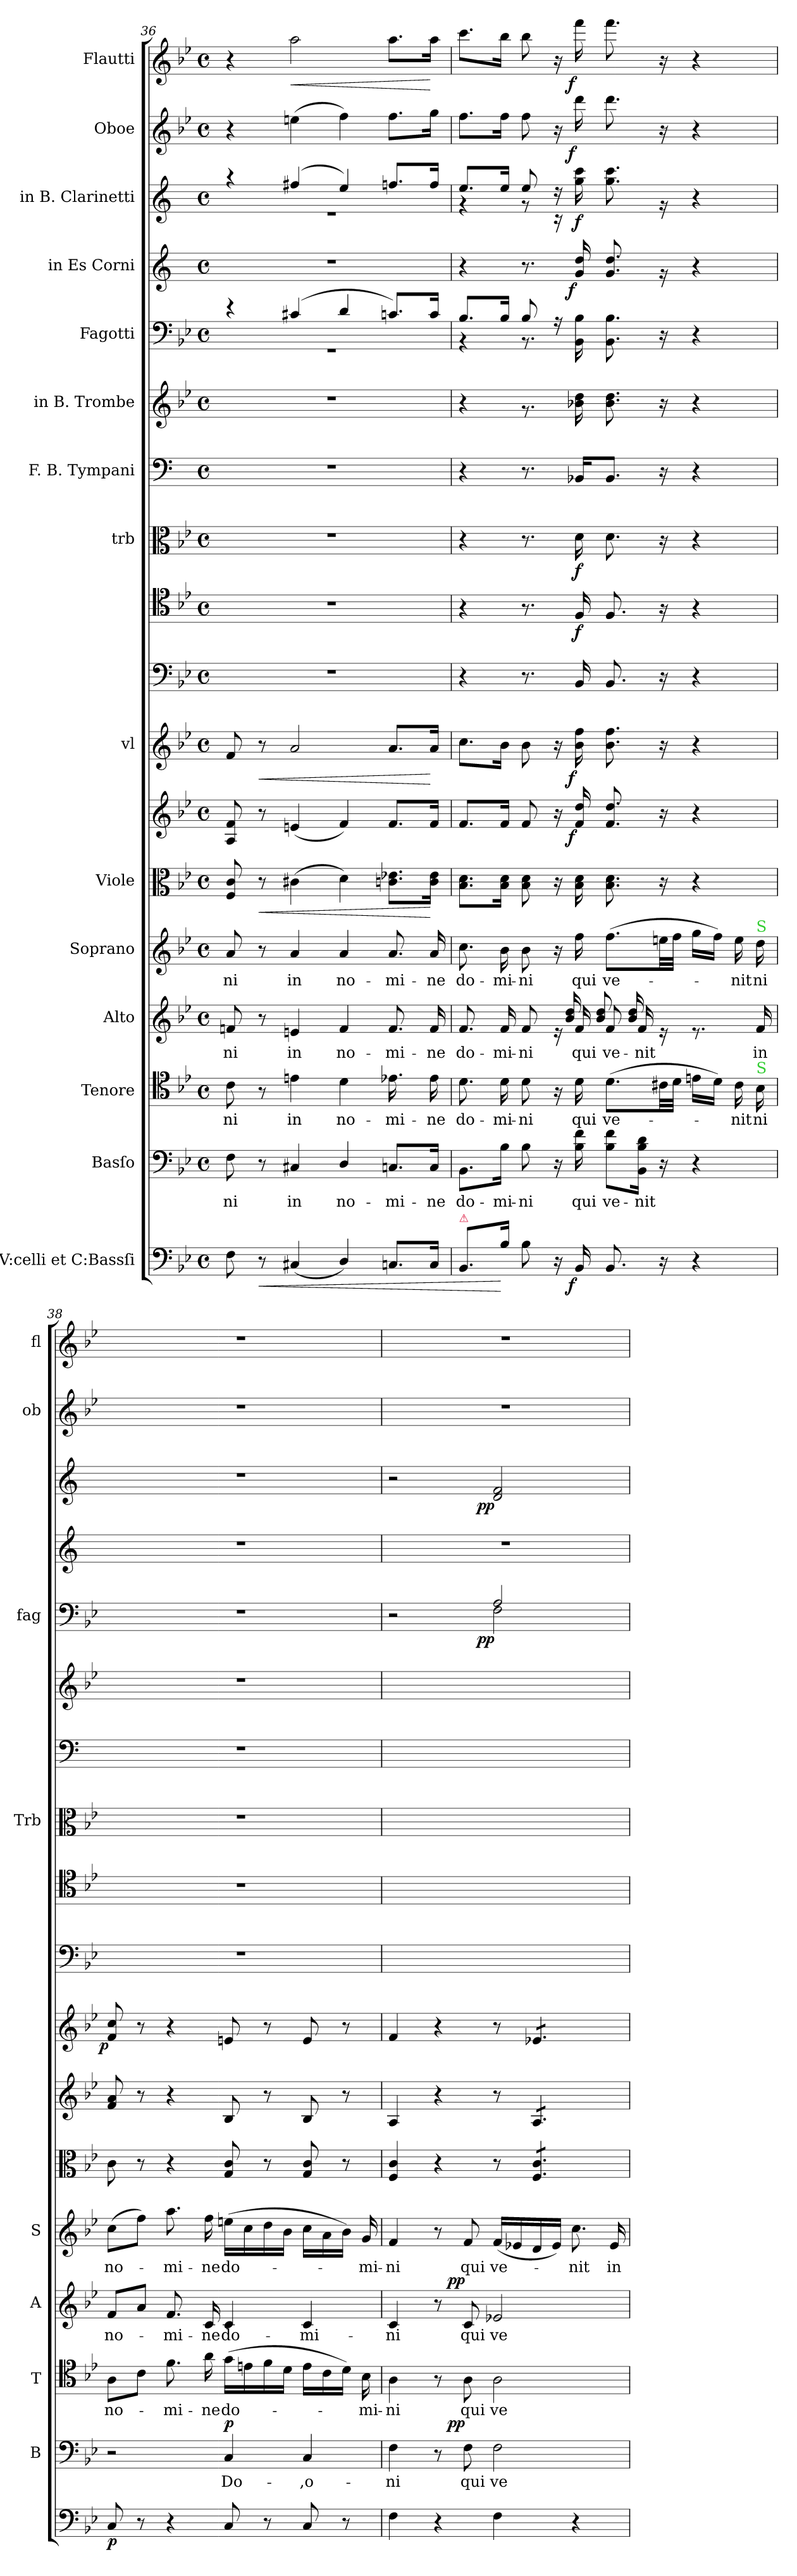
**kern	**dynam	**kern	**text	**dynam	**kern	**text	**kern	**text	**dynam	**kern	**text	**kern	**dynam	**kern	**dynam	**kern	**dynam	**kern	**kern	**dynam	**kern	**dynam	**kern	**kern	**kern	**dynam	**kern	**dynam	**kern	**dynam	**kern	**dynam	**kern	**dynam
*part18	*part18	*part17	*part17	*part17	*part16	*part16	*part15	*part15	*part15	*part14	*part14	*part13	*part13	*part12	*part12	*part11	*part11	*part10	*part9	*part9	*part8	*part8	*part7	*part6	*part5	*part5	*part4	*part4	*part3	*part3	*part2	*part2	*part1	*part1
*staff18	*staff18	*staff17	*staff17	*staff17	*staff16	*staff16	*staff15	*staff15	*staff15	*staff14	*staff14	*staff13	*staff13	*staff12	*staff12	*staff11	*staff11	*staff10	*staff9	*staff9	*staff8	*staff8	*staff7	*staff6	*staff5	*staff5	*staff4	*staff4	*staff3	*staff3	*staff2	*staff2	*staff1	*staff1
*I"V:celli et C:Bassſi	*	*I"Basſo	*	*	*I"Tenore	*	*I"Alto	*	*	*I"Soprano	*	*I"Viole	*	*	*	*I"vl	*	*	*	*	*I"trb	*	*I"F. B. Tympani	*I"in B. Trombe	*I"Fagotti	*	*I"in Es Corni	*	*I"in B. Clarinetti	*	*I"Oboe	*	*I"Flautti	*
*	*	*I'B	*	*	*I'T	*	*I'A	*	*	*I'S	*	*	*	*	*	*	*	*	*	*	*I'Trb	*	*	*	*I'fag	*	*	*	*	*	*I'ob	*	*I'fl	*
*clefF4	*	*clefF4	*	*	*clefC4	*	*clefG2	*	*	*clefG2	*	*clefC3	*	*clefG2	*	*clefG2	*	*clefF4	*clefC4	*	*clefC3	*	*clefF4	*clefG2	*clefF4	*	*clefG2	*	*clefG2	*	*clefG2	*	*clefG2	*
*	*	*	*	*	*	*	*	*	*	*	*	*	*	*	*	*	*	*	*	*	*	*	*	*	*	*	*ITrd1c2	*	*ITrd1c2	*	*	*	*	*
*k[b-e-]	*	*k[b-e-]	*	*	*k[b-e-]	*	*k[b-e-]	*	*	*k[b-e-]	*	*k[b-e-]	*	*k[b-e-]	*	*k[b-e-]	*	*k[b-e-]	*k[b-e-]	*	*k[b-e-]	*	*	*k[b-e-]	*k[b-e-]	*	*k[b-e-]	*	*k[b-e-]	*	*k[b-e-]	*	*k[b-e-]	*
*M4/4	*	*M4/4	*	*	*M4/4	*	*M4/4	*	*	*M4/4	*	*M4/4	*	*M4/4	*	*M4/4	*	*M4/4	*M4/4	*	*M4/4	*	*M4/4	*M4/4	*M4/4	*	*M4/4	*	*M4/4	*	*M4/4	*	*M4/4	*
*met(c)	*	*met(c)	*	*	*met(c)	*	*met(c)	*	*	*met(c)	*	*met(c)	*	*met(c)	*	*met(c)	*	*met(c)	*met(c)	*	*met(c)	*	*met(c)	*met(c)	*met(c)	*	*met(c)	*	*met(c)	*	*met(c)	*	*met(c)	*
=36	=36	=36	=36	=36	=36	=36	=36	=36	=36	=36	=36	=36	=36	=36	=36	=36	=36	=36	=36	=36	=36	=36	=36	=36	=36	=36	=36	=36	=36	=36	=36	=36	=36	=36
*	*	*	*	*	*	*	*	*	*	*	*	*	*	*	*	*	*	*	*	*	*	*	*	*	*^	*	*	*	*^	*	*	*	*	*
8F\	.	8F\	-ni	.	8c\	-ni	8fn/	-ni	.	8a/	-ni	8F/ 8c/	.	8A/ 8f/	.	8f/	.	1r	1r	.	1r	.	1r	1r	4r	1rGG	.	1r	.	4r	1re	.	4r	.	4r	.
!	!LO:HP:b	!	!	!	!	!	!	!	!	!	!	!	!LO:HP:b	!	!	!	!LO:HP:b	!	!	!	!	!	!	!	!	!	!	!	!	!	!	!	!	!	!	!
8r	<	8r	.	.	8r	.	8r	.	.	8r	.	8r	<	8r	.	8r	<	.	.	.	.	.	.	.	.	.	.	.	.	.	.	.	.	.	.	.
!	!	!	!	!	!	!	!	!	!	!	!	!	!	!	!	!	!	!	!	!	!	!	!	!	!	!	!	!	!	!	!	!	!	!	!	!LO:HP:b
(4C#X/	.	4C#X/	in	.	4en\	in	4en/	in	.	4a/	in	(4c#X\	.	(4en/	.	2a/	.	.	.	.	.	.	.	.	(4c#X/	.	.	.	.	(4een/	.	.	(4een\	.	2aa\	<
4D/)	.	4D/	no-	.	4d\	no-	4f/	no-	.	4a/	no-	4d\)	.	4f/)	.	.	.	.	.	.	.	.	.	.	4d/	.	.	.	.	4dd/)	.	.	4ff\)	.	.	.
!	!	!	!	!	!LO:N:vis=16.	!	!	!	!	!	!	!	!	!	!	!	!	!	!	!	!	!	!	!	!	!	!	!	!	!	!	!	!	!	!	!
8.Cn/L	.	8.Cn/L	-mi-	.	8.e-X\	-mi-	8.f/	-mi-	.	8.a/	-mi-	8.cn\ 8.e-X\L	.	8.f/L	.	8.a/L	.	.	.	.	.	.	.	.	8.cn/L)	.	.	.	.	8.ee-X/L	.	.	8.ff\L	.	8.aa\L	.
16C/Jk	.	16C/Jk	-ne	.	16e-\	-ne	16f/	-ne	.	16a/	-ne	16c\ 16e-\Jk	[	16f/Jk	.	16a/Jk	[	.	.	.	.	.	.	.	16c/Jk	.	.	.	.	16ee-/Jk	.	.	16gg\Jk	.	16aa\Jk	[
=37	=37	=37	=37	=37	=37	=37	=37	=37	=37	=37	=37	=37	=37	=37	=37	=37	=37	=37	=37	=37	=37	=37	=37	=37	=37	=37	=37	=37	=37	=37	=37	=37	=37	=37	=37	=37
*	*	*	*	*	*	*	*^	*	*	*	*	*	*	*	*	*	*	*	*	*	*	*	*	*	*	*	*	*	*	*	*	*	*	*	*	*
!LO:TX:a:color=crimson:t=⚠	!	!	!	!	!	!	!	!	!	!	!	!	!	!	!	!	!	!	!	!	!	!	!	!	!	!	!	!	!	!	!	!	!	!	!	!	!
8.BB-/L	.	8.BB-\L	do-	.	8.d\	do-	8.f/	4rbbbyy	do-	.	8.cc\	do-	8.B-\ 8.d\L	.	8.f/L	.	8.cc\L	.	4r	4r	.	4r	.	4r	4r	8.B-/L	4rBB	.	4r	.	8.dd/L	4r	.	8.ff\L	.	8.ccc\L	.
16B-\Jk	[	16B-\Jk	-mi-	.	16d\	-mi-	16f/	.	-mi-	.	16b-\	-mi-	16B-\ 16d\Jk	.	16f/Jk	.	16b-\Jk	.	.	.	.	.	.	.	.	16B-/Jk	.	.	.	.	16dd/Jk	.	.	16ff\Jk	.	16bb-\Jk	.
8B-\	.	8B-\	-ni	.	8d\	-ni	8f/	8.rgggyy	-ni	.	8b-\	-ni	8B-\ 8d\	.	8f/	.	8b-\	.	8.r	8.r	.	8.r	.	8.r	8.rg	8B-/	8.rBB	.	8.r	.	8dd/	8r	.	8ff\	.	8bb-\	.
16r	.	16r	.	.	16r	.	16re	.	.	.	16r	.	16r	.	16r	.	16r	.	.	.	.	.	.	.	.	16rA	.	.	.	.	16rdd	16rc	.	16r	.	16r	.
!	!LO:DY:rj	!	!	!	!	!	!	!	!	!	!	!	!	!	!	!LO:DY:rj	!	!LO:DY:rj	!	!	!	!	!	!	!	!	!	!	!	!LO:DY:rj	!	!	!	!	!LO:DY:rj	!	!LO:DY:rj
16BB-/	f	16B-\ 16f\	qui	.	16d\	qui	16f/	16b-/ 16dd/	qui	.	16ff\	qui	16B-\ 16d\	.	16f/ 16dd/	f	16b-\ 16ff\	f	16BB-/	16F/	f	16d\	f	16BB-X/KL	16b-X\ 16dd\	16BB-\ 16B-\	16ryy	.	16f/ 16cc/	f	16ff\ 16bb-\	16ryy	f	16ddd\	f	16fff\	f
8.BB-/	.	8B-\ 8f\L	ve-	.	(8.d\L	ve-	8f/	8b-/ 8dd/	ve-	.	(8.ff\L	ve-	8.B-\ 8.d\	.	8.f/ 8.dd/	.	8.b-\ 8.ff\	.	8.BB-/	8.F/	.	8.d\	.	8.BB-/J	8.b-\ 8.dd\	8.BB-\ 8.B-\	2ryy	.	8.f/ 8.cc/	.	8.ff\ 8.bb-\	4ryy	.	8.ddd\	.	8.fff\	.
.	.	16BB-\ 16B-\ 16d\Jk	-nit	.	.	.	16f/	16b-/ 16dd/	-nit	.	.	.	.	.	.	.	.	.	.	.	.	.	.	.	.	.	.	.	.	.	.	.	.	.	.	.	.
16r	.	16r	.	.	32c#X\LL	.	16re	16reeeyy	.	.	32een\LL	.	16r	.	16r	.	16r	.	16r	16r	.	16r	.	16r	16r	16r	.	.	16rg	.	16rg	.	.	16r	.	16r	.
.	.	.	.	.	32d\JJJ	.	.	.	.	.	32ff\JJJ	.	.	.	.	.	.	.	.	.	.	.	.	.	.	.	.	.	.	.	.	.	.	.	.	.	.
4r	.	4r	.	.	16en\LL	.	8.re	4rgggyy	.	.	16gg\LL	.	4r	.	4r	.	4r	.	4r	4r	.	4r	.	4r	4r	4r	.	.	4r	.	4r	4ryy	.	4r	.	4r	.
.	.	.	.	.	16d\JJ)	.	.	.	.	.	16ff\JJ)	.	.	.	.	.	.	.	.	.	.	.	.	.	.	.	.	.	.	.	.	.	.	.	.	.	.
.	.	.	.	.	16c#\	-nit	.	.	.	.	16ee\	-nit	.	.	.	.	.	.	.	.	.	.	.	.	.	.	.	.	.	.	.	.	.	.	.	.	.
!	!	!	!	!	!	!	!	!	!	!	!LO:TX:a:color=limegreen:t=S	!	!	!	!	!	!	!	!	!	!	!	!	!	!	!	!	!	!	!	!	!	!	!	!	!	!
!	!	!	!	!	!LO:TX:a:color=limegreen:t=S	!	!	!	!	!	!	!	!	!	!	!	!	!	!	!	!	!	!	!	!	!	!	!	!	!	!	!	!	!	!	!	!
.	.	.	.	.	16B-\	ni	16f/	.	in	.	16dd\	ni	.	.	.	.	.	.	.	.	.	.	.	.	.	.	.	.	.	.	.	.	.	.	.	.	.
*	*	*	*	*	*	*	*v	*v	*	*	*	*	*	*	*	*	*	*	*	*	*	*	*	*	*	*v	*v	*	*	*	*v	*v	*	*	*	*	*
=38	=38	=38	=38	=38	=38	=38	=38	=38	=38	=38	=38	=38	=38	=38	=38	=38	=38	=38	=38	=38	=38	=38	=38	=38	=38	=38	=38	=38	=38	=38	=38	=38	=38	=38
!	!	!	!	!	!	!	!	!	!	!	!	!	!	!	!	!	!LO:DY:rj	!	!	!	!	!	!	!	!	!	!	!	!	!	!	!	!	!
8C/	p	2r	.	.	8A\L	no-	8f/L	no-	.	(8cc\L	no-	8c\	.	8f/ 8a/	.	8f/ 8cc/	p	1r	1r	.	1r	.	1r	1r	1r	.	1r	.	1r	.	1r	.	1r	.
8r	.	.	.	.	8c\J	.	8a/J	.	.	8ff\J)	.	8r	.	8r	.	8r	.	.	.	.	.	.	.	.	.	.	.	.	.	.	.	.	.	.
4r	.	.	.	.	8.f\	-mi-	8.f/	-mi-	.	8.aa\	-mi-	4r	.	4r	.	4r	.	.	.	.	.	.	.	.	.	.	.	.	.	.	.	.	.	.
.	.	.	.	.	16a\	-ne	16c/	-ne	.	16ff\	-ne	.	.	.	.	.	.	.	.	.	.	.	.	.	.	.	.	.	.	.	.	.	.	.
!	!	!	!	!LO:DY:a	!	!	!	!	!	!	!	!	!	!	!	!	!	!	!	!	!	!	!	!	!	!	!	!	!	!	!	!	!	!
8C/	.	4C/	Do-	p	(16g\LL	do-	4c/	do-	.	(16een\LL	do-	8G/ 8c/	.	8B-/	.	8en/	.	.	.	.	.	.	.	.	.	.	.	.	.	.	.	.	.	.
.	.	.	.	.	16en\	.	.	.	.	16cc\	.	.	.	.	.	.	.	.	.	.	.	.	.	.	.	.	.	.	.	.	.	.	.	.
8r	.	.	.	.	16f\	.	.	.	.	16dd\	.	8r	.	8r	.	8r	.	.	.	.	.	.	.	.	.	.	.	.	.	.	.	.	.	.
.	.	.	.	.	16d\JJ	.	.	.	.	16b-\JJ	.	.	.	.	.	.	.	.	.	.	.	.	.	.	.	.	.	.	.	.	.	.	.	.
8C/	.	4C/	-,o-	.	16e\LL	.	4c/	-mi-	.	16cc\LL	.	8G/ 8c/	.	8B-/	.	8e/	.	.	.	.	.	.	.	.	.	.	.	.	.	.	.	.	.	.
.	.	.	.	.	16c\	.	.	.	.	16a\	.	.	.	.	.	.	.	.	.	.	.	.	.	.	.	.	.	.	.	.	.	.	.	.
8r	.	.	.	.	16d\JJ)	.	.	.	.	16b-\JJ)	.	8r	.	8r	.	8r	.	.	.	.	.	.	.	.	.	.	.	.	.	.	.	.	.	.
.	.	.	.	.	16B-\	-mi-	.	.	.	16g/	-mi-	.	.	.	.	.	.	.	.	.	.	.	.	.	.	.	.	.	.	.	.	.	.	.
=39	=39	=39	=39	=39	=39	=39	=39	=39	=39	=39	=39	=39	=39	=39	=39	=39	=39	=39	=39	=39	=39	=39	=39	=39	=39	=39	=39	=39	=39	=39	=39	=39	=39	=39
*	*	*	*	*	*	*	*	*	*	*	*	*	*	*	*	*	*	*	*	*	*	*	*	*	*^	*	*	*	*	*	*	*	*	*
4F\	.	4F\	-ni	.	4A\	-ni	4c/	-ni	.	4f/	-ni	4F/ 4c/	.	4A/	.	4f/	.	1ryy	1ryy	.	1ryy	.	1ryy	1ryy	2r	2ryy	.	1r	.	2r	.	1r	.	1r	.
4r	.	8r	.	.	8r	.	8r	.	.	8r	.	4r	.	4r	.	4r	.	.	.	.	.	.	.	.	.	.	.	.	.	.	.	.	.	.	.
!	!	!	!	!LO:DY:a:rj	!	!	!	!	!LO:DY:a:rj	!	!	!	!	!	!	!	!	!	!	!	!	!	!	!	!	!	!	!	!	!	!	!	!	!	!
.	.	8F\	qui	pp	8A\	qui	8c/	qui	pp	8f/	qui	.	.	.	.	.	.	.	.	.	.	.	.	.	.	.	.	.	.	.	.	.	.	.	.
!	!	!	!	!	!	!	!	!	!	!	!	!	!	!	!	!	!	!	!	!	!	!	!	!	!	!	!LO:DY:rj	!	!	!	!LO:DY:rj	!	!	!	!
4F\	.	2F\	ve-	.	2A\	ve-	2e-X/	ve-	.	(16f/LL	ve-	8r	.	8r	.	8r	.	.	.	.	.	.	.	.	2A/	2F\	pp	.	.	2c/ 2e-/	pp	.	.	.	.
.	.	.	.	.	.	.	.	.	.	16e-X/	.	.	.	.	.	.	.	.	.	.	.	.	.	.	.	.	.	.	.	.	.	.	.	.	.
*	*	*	*	*	*	*	*	*	*	*	*	*tremolo	*	*	*	*	*	*	*	*	*	*	*	*	*	*	*	*	*	*	*	*	*	*	*
*	*	*	*	*	*	*	*	*	*	*	*	*	*	*tremolo	*	*	*	*	*	*	*	*	*	*	*	*	*	*	*	*	*	*	*	*	*
*	*	*	*	*	*	*	*	*	*	*	*	*	*	*	*	*tremolo	*	*	*	*	*	*	*	*	*	*	*	*	*	*	*	*	*	*	*
.	.	.	.	.	.	.	.	.	.	16d/	.	8F/ 8c/L	.	8A/L	.	8e-X/L	.	.	.	.	.	.	.	.	.	.	.	.	.	.	.	.	.	.	.
.	.	.	.	.	.	.	.	.	.	16e-/JJ)	.	.	.	.	.	.	.	.	.	.	.	.	.	.	.	.	.	.	.	.	.	.	.	.	.
4r	.	.	.	.	.	.	.	.	.	8.cc\	-nit	8F/ 8c/	.	8A/	.	8e-X/	.	.	.	.	.	.	.	.	.	.	.	.	.	.	.	.	.	.	.
.	.	.	.	.	.	.	.	.	.	.	.	8F/ 8c/J	.	8A/J	.	8e-X/J	.	.	.	.	.	.	.	.	.	.	.	.	.	.	.	.	.	.	.
*	*	*	*	*	*	*	*	*	*	*	*	*	*	*	*	*Xtremolo	*	*	*	*	*	*	*	*	*	*	*	*	*	*	*	*	*	*	*
*	*	*	*	*	*	*	*	*	*	*	*	*	*	*Xtremolo	*	*	*	*	*	*	*	*	*	*	*	*	*	*	*	*	*	*	*	*	*
*	*	*	*	*	*	*	*	*	*	*	*	*Xtremolo	*	*	*	*	*	*	*	*	*	*	*	*	*	*	*	*	*	*	*	*	*	*	*
.	.	.	.	.	.	.	.	.	.	16e-/	in	.	.	.	.	.	.	.	.	.	.	.	.	.	.	.	.	.	.	.	.	.	.	.	.
*	*	*	*	*	*	*	*	*	*	*	*	*	*	*	*	*	*	*	*	*	*	*	*	*	*v	*v	*	*	*	*	*	*	*	*	*
=	=	=	=	=	=	=	=	=	=	=	=	=	=	=	=	=	=	=	=	=	=	=	=	=	=	=	=	=	=	=	=	=	=	=
*-	*-	*-	*-	*-	*-	*-	*-	*-	*-	*-	*-	*-	*-	*-	*-	*-	*-	*-	*-	*-	*-	*-	*-	*-	*-	*-	*-	*-	*-	*-	*-	*-	*-	*-
